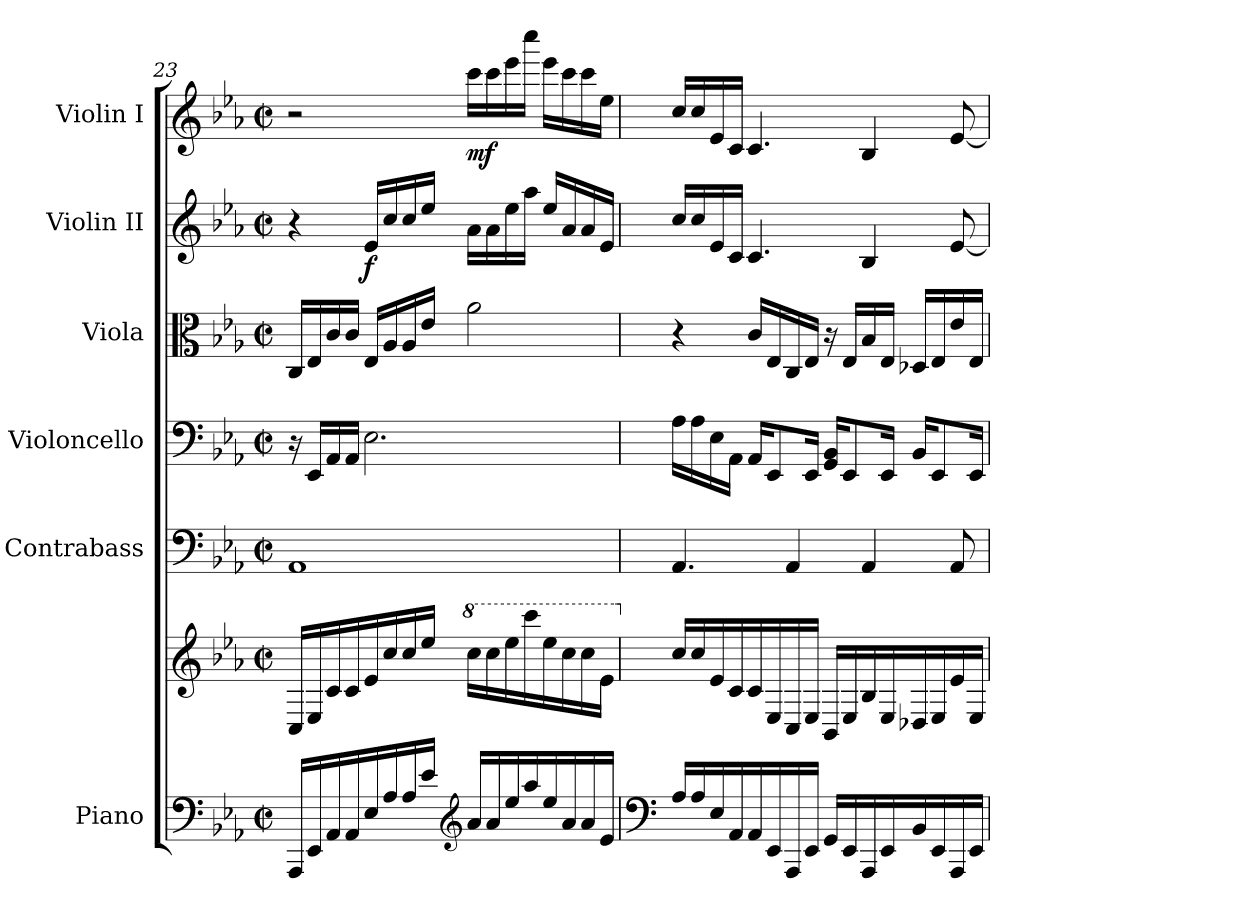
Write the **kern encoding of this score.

**kern	**kern	**kern	**kern	**kern	**kern	**dynam	**kern	**dynam
*part6	*part6	*part5	*part4	*part3	*part2	*part2	*part1	*part1
*staff7	*staff6	*staff5	*staff4	*staff3	*staff2	*staff2	*staff1	*staff1
*I"Piano	*	*I"Contrabass	*I"Violoncello	*I"Viola	*I"Violin II	*	*I"Violin I	*
*I'Pno.	*	*I'Cb.	*I'Vc.	*I'Vla.	*I'Vln. II	*	*I'Vln. I	*
*clefF4	*clefG2	*clefF4	*clefF4	*clefC3	*clefG2	*	*clefG2	*
*	*	*ITrd7c12	*	*	*	*	*	*
*k[b-e-a-]	*k[b-e-a-]	*k[b-e-a-]	*k[b-e-a-]	*k[b-e-a-]	*k[b-e-a-]	*	*k[b-e-a-]	*
*M2/2	*M2/2	*M2/2	*M2/2	*M2/2	*M2/2	*	*M2/2	*
*met(c|)	*met(c|)	*met(c|)	*met(c|)	*met(c|)	*met(c|)	*	*met(c|)	*
=23	=23	=23	=23	=23	=23	=23	=23	=23
16AAA-/LL	16C/LL	1AAA-	16r	16C/LL	4r	.	2r	.
16EE-/	16E-/	.	16EE-/LL	16E-/	.	.	.	.
16AA-/	16c/	.	16AA-/	16c/	.	.	.	.
16AA-/	16c/	.	16AA-/JJ	16c/JJ	.	.	.	.
!	!	!	!	!	!	!LO:DY:b	!	!
16E-/	16e-/	.	2.E-\	16E-/LL	16e-/LL	f	.	.
16A-/	16cc/	.	.	16A-/	16cc/	.	.	.
16A-/	16cc/	.	.	16A-/	16cc/	.	.	.
16e-/JJ	16ee-/JJ	.	.	16e-/JJ	16ee-/JJ	.	.	.
*clefG2	*	*	*	*	*	*	*	*
*	*8va	*	*	*	*	*	*	*
!	!	!	!	!	!	!	!	!LO:DY:b
16a-/LL	16ccc\LL	.	.	2a-\	16a-\LL	.	16ccc\LL	mf
16a-/	16ccc\	.	.	.	16a-\	.	16ccc\	.
16ee-/	16eee-\	.	.	.	16ee-\	.	16eee-\	.
16aa-/	16cccc\	.	.	.	16aa-\JJ	.	16cccc\JJ	.
16ee-/	16eee-\	.	.	.	16ee-/LL	.	16eee-\LL	.
16a-/	16ccc\	.	.	.	16a-/	.	16ccc\	.
16a-/	16ccc\	.	.	.	16a-/	.	16ccc\	.
16e-/JJ	16ee-\JJ	.	.	.	16e-/JJ	.	16ee-\JJ	.
=24	=24	=24	=24	=24	=24	=24	=24	=24
*clefF4	*	*	*	*	*	*	*	*
*	*X8va	*	*	*	*	*	*	*
16A-/LL	16cc/LL	4.AAA-/	16A-\LL	4r	16cc/LL	.	16cc/LL	.
16A-/	16cc/	.	16A-\	.	16cc/	.	16cc/	.
16E-/	16e-/	.	16E-\	.	16e-/	.	16e-/	.
16AA-/	16c/	.	16AA-\JJ	.	16c/JJ	.	16c/JJ	.
16AA-/	16c/	.	16AA-/KL	16c/LL	4.c/	.	4.c/	.
16EE-/	16E-/	.	8EE-/	16E-/	.	.	.	.
16AAA-/	16C/	4AAA-/	.	16C/	.	.	.	.
16EE-/JJ	16E-/JJ	.	16EE-/Jk	16E-/JJ	.	.	.	.
16GG/LL	16BB-/LL	.	16GG/ 16BB-/KL	16r	.	.	.	.
16EE-/	16E-/	.	8EE-/	16E-/LL	.	.	.	.
16AAA-/	16B-/	4AAA-/	.	16B-/	4B-/	.	4B-/	.
16EE-/	16E-/	.	16EE-/Jk	16E-/JJ	.	.	.	.
16BB-/	16D-X/	.	16BB-/KL	16D-X/LL	.	.	.	.
16EE-/	16E-/	.	8EE-/	16E-/	.	.	.	.
16AAA-/	16e-/	8AAA-/	.	16e-/	[8e-/	.	[8e-/	.
16EE-/JJ	16E-/JJ	.	16EE-/Jk	16E-/JJ	.	.	.	.
=	=	=	=	=	=	=	=	=
*-	*-	*-	*-	*-	*-	*-	*-	*-
